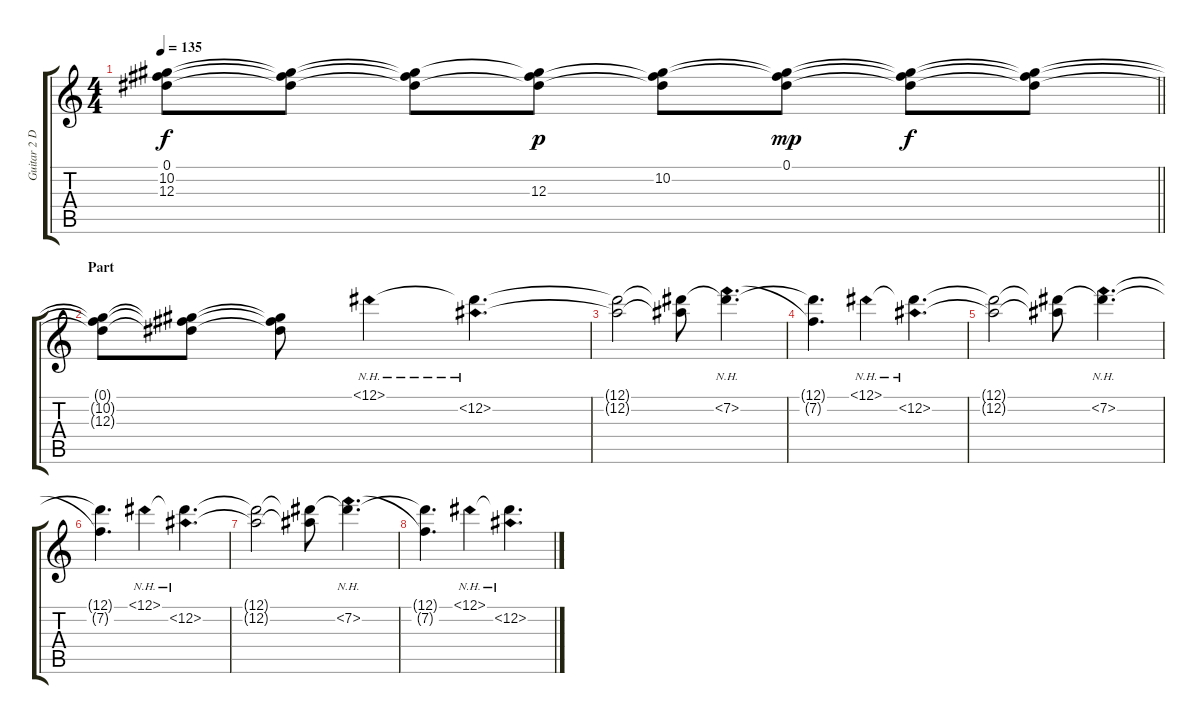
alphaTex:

\track ("Guitar 2 Delay" "Guitar 2 D") {instrument electricguitarclean}
\staff {score tabs}
\tuning (Eb4 Bb3 Gb3 Db3 Ab2 Eb2) {hide}
\ts (4 4)
\tempo 135
\clef g2
\barLineRight lightlight
\ks c
(0.1{t} 10.2{t} 12.3{t}).8{dy f} (0.1{t} 10.2{t} 12.3{t}).8 (0.1{t} 10.2{t} 12.3{t}).8 (0.1{t} 10.2{t} 12.3).8{dy p} (0.1{t} 10.2 12.3{t}).8 (0.1 10.2{t} 12.3{t}).8{dy mp} (0.1{t} 10.2{t} 12.3{t}).8{dy f} (0.1{t} 10.2{t} 12.3{t}).8 |
\section ("" "Part ")
(0.1{t} 10.2{t} 12.3{t}).8 (0.1{t} 10.2{t} 12.3{t}).8 (0.1{t} 10.2{t} 12.3{t}).8 12.1{nh}.4 (12.1{t} 12.2{nh}).4{d} |
(12.1{t} 12.2{t}).2 (12.1{t} 12.2{t}).8 (12.1{t} 7.2{nh}).4{d} |
(12.1{t} 7.2{t}).4{d} 12.1{nh}.4 (12.1{t} 12.2{nh}).4{d} |
(12.1{t} 12.2{t}).2 (12.1{t} 12.2{t}).8 (12.1{t} 7.2{nh}).4{d} |
(12.1{t} 7.2{t}).4{d} 12.1{nh}.4 (12.1{t} 12.2{nh}).4{d} |
(12.1{t} 12.2{t}).2 (12.1{t} 12.2{t}).8 (12.1{t} 7.2{nh}).4{d} |
(12.1{t} 7.2{t}).4{d} 12.1{nh}.4 (12.1{t} 12.2{nh}).4{d}
